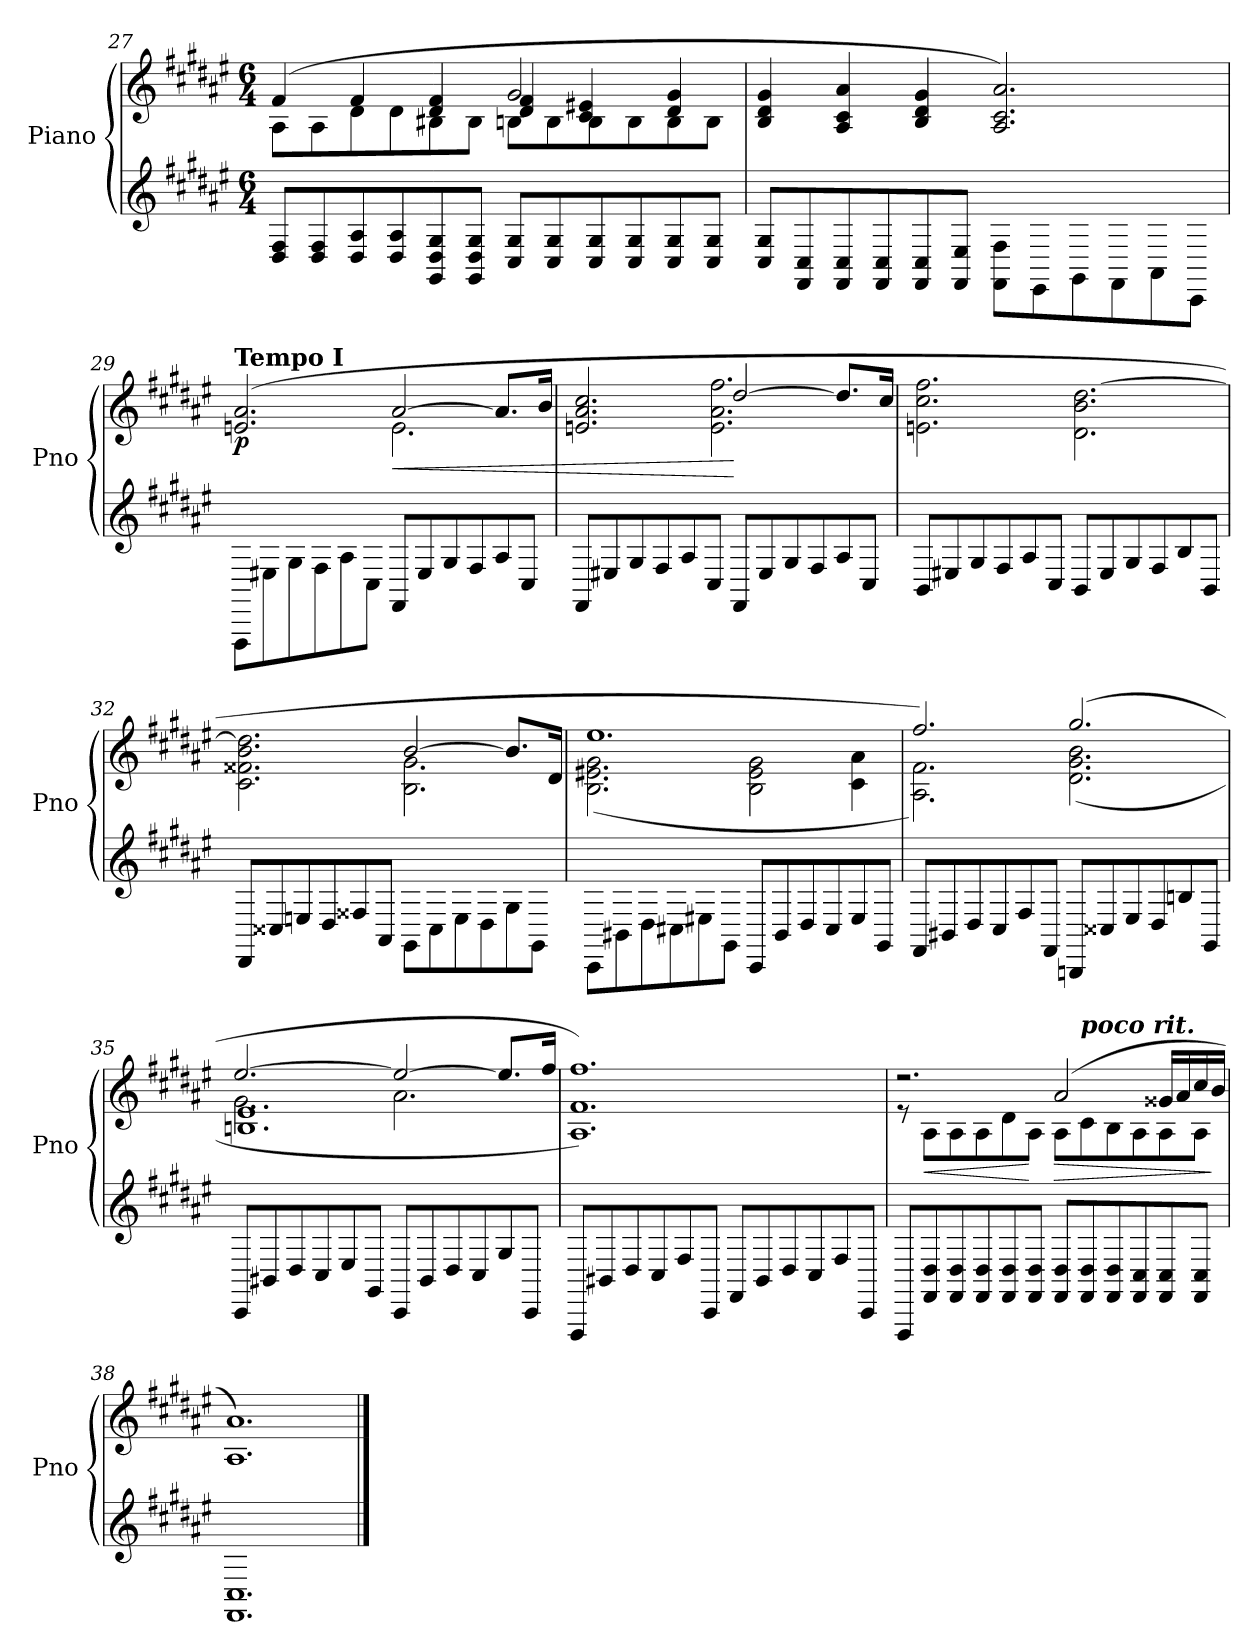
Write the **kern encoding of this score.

**kern	**kern	**dynam
*part1	*part1	*part1
*staff2	*staff1	*staff1/2
*I"Piano	*	*
*I'Pno	*	*
*clefG2	*clefG2	*
*k[f#c#g#d#a#e#]	*k[f#c#g#d#a#e#]	*
*M6/4	*M6/4	*
=27	=27	=27
*	*^	*
*	*	*^	*
8D#/ 8F#/L	(4f#/	8A#\L	2.ryy	.
8D#/ 8F#/	.	8A#\	.	.
8D#/ 8A#/	4f#/	8d#\	.	.
8D#/ 8A#/	.	8d#\	.	.
8GG#/ 8D#/ 8G#/	4d#/ 4f#/	8B#X\	.	.
8GG#/ 8D#/ 8G#/J	.	8B#\J	.	.
8C#/ 8G#/L	2g#/	8Bn\L	4d#/ 4f#/	.
8C#/ 8G#/	.	8B\	.	.
8C#/ 8G#/	.	8B\	4c#/ 4e#X/	.
8C#/ 8G#/	.	8B\	.	.
8C#/ 8G#/	4d#/ 4g#/	8B\	4ryy	.
8C#/ 8G#/J	.	8B\J	.	.
*	*v	*v	*v	*
!!LO:LB:g=z
=28	=28	=28
8C#/ 8G#/L	4B/ 4d#/ 4g#/	.
8FF#/ 8C#/	.	.
8FF#/ 8C#/	4A#/ 4c#/ 4a#/	.
8FF#/ 8C#/	.	.
8FF#/ 8C#/	4B/ 4d#/ 4g#/	.
8FF#/ 8E#/J	.	.
8FF#\ 8F#\L	2.A#/ 2.c#/ 2.a#/)	.
8EE#\	.	.
8GG#\	.	.
8FF#\	.	.
8AA#\	.	.
8CC#\J	.	.
=29	=29	=29
*	*^	*
!	!LO:TX:a:B:t=Tempo I	!	!
!	!	!	!LO:DY:b
8FFF#/L	(2.en/ 2.a#/	2.ryy	p
8E#X\	.	.	.
8G#\	.	.	.
8F#\	.	.	.
8A#\	.	.	.
8C#/J	.	.	.
!	!	!	!LO:HP:b
8FF#/L	[2a#/	2.e\	<
8E#/	.	.	.
8G#/	.	.	.
8F#/	.	.	.
8A#/	8.a#/L]	.	.
8C#/J	.	.	.
.	16b/Jk	.	.
!!LO:LB:g=z	!!
=30	=30	=30	=30
8FF#/L	2.en/ 2.a#/ 2.cc#/	2.ryy	.
8E#X/	.	.	.
8G#/	.	.	.
8F#/	.	.	.
8A#/	.	.	.
8C#/J	.	.	.
8FF#/L	[2dd#/	2.e\ 2.a#\ 2.ff#\	[
8E#/	.	.	.
8G#/	.	.	.
8F#/	.	.	.
8A#/	8.dd#/L]	.	.
8C#/J	.	.	.
.	16cc#/Jk	.	.
*	*v	*v	*
=31	=31	=31
8BB/L	2.en\ 2.cc#\ 2.ff#\	.
8E#X/	.	.
8G#/	.	.
8F#/	.	.
8A#/	.	.
8C#/J	.	.
8BB/L	2.d#\ 2.b\ [2.dd#\	.
8E#/	.	.
8G#/	.	.
8F#/	.	.
8B/	.	.
8BB/J	.	.
!!LO:LB:g=z
=32	=32	=32
*	*^	*
8DD#/L	2.c#\ 2.f##X\ 2.b\ 2.dd#\]	2.ryy	.
8C##X/	.	.	.
8En/	.	.	.
8D#/	.	.	.
8F##X\	.	.	.
8AA#/J	.	.	.
8GG#\L	[2b/	2.B\ 2.g#\	.
8C##\	.	.	.
8E\	.	.	.
8D#\	.	.	.
8G#\	8.b/L]	.	.
8GG#\J	.	.	.
.	16d#/Jk	.	.
=33	=33	=33	=33
8CC#\L	1.ee#	(>2.B\ 2.e#X\ 2.g#\	.
8BB#X\	.	.	.
8D#\	.	.	.
8C#X\	.	.	.
8E#X\	.	.	.
8GG#\J	.	.	.
8CC#/L	.	2B\ 2e#\ 2g#\	.
8BB#/	.	.	.
8D#/	.	.	.
8C#/	.	.	.
8E#/	.	4c#\ 4a#\	.
8GG#/J	.	.	.
!!LO:LB:g=z	!!
=34	=34	=34	=34
8FF#/L	2.ff#/)	2.A#\ 2.f#\)	.
8BB#X/	.	.	.
8D#/	.	.	.
8C#/	.	.	.
8F#/	.	.	.
8FF#/J	.	.	.
8BBBn/L	(2.gg#/	(>2.d#\ 2.g#\ 2.b\	.
8C##X/	.	.	.
8E#/	.	.	.
8D#/	.	.	.
8Bn/	.	.	.
8GG#/J	.	.	.
=35	=35	=35	=35
*	*	*^	*
8CC#/L	[2.ee#/	2.g#\	1.Bn 1.e#	.
8BB#X/	.	.	.	.
8D#/	.	.	.	.
8C#/	.	.	.	.
8E#/	.	.	.	.
8GG#/J	.	.	.	.
8CC#/L	2ee#/_	2.a#\	.	.
8BB#/	.	.	.	.
8D#/	.	.	.	.
8C#/	.	.	.	.
8G#/	8.ee#/L]	.	.	.
8CC#/J	.	.	.	.
.	16ff#/Jk	.	.	.
*	*v	*v	*v	*
!!LO:PB:g=z
=36	=36	=36
8FFF#/L	1.A# 1.f# 1.ff#))	.
8BB#X/	.	.
8D#/	.	.
8C#/	.	.
8F#/	.	.
8CC#/J	.	.
8FF#/L	.	.
8BB#/	.	.
8D#/	.	.
8C#/	.	.
8F#/	.	.
8CC#/J	.	.
=37	=37	=37
*	*^	*
8FFF#/L	2.r	8re	.
!	!	!	!LO:HP:b
8FF#/ 8D#/	.	8A#\L	<
8FF#/ 8D#/	.	8A#\	.
8FF#/ 8D#/	.	8A#\	.
8FF#/ 8D#/	.	8d#\	.
8FF#/ 8D#/J	.	8A#\J	[
!	!	!	!LO:HP:b
8FF#/ 8D#/L	(>2a#/	8A#\L	>
!	!	!LO:TX:a:Bi:t=poco rit.	!
8FF#/ 8D#/	.	8c#\	.
8FF#/ 8D#/	.	8B\	.
8FF#/ 8C#/	.	8A#\	.
8FF#/ 8C#/	16g##X/LL	8A#\	.
.	16a#/	.	.
8FF#/ 8C#/J	16cc#/	8A#\J	.
.	16b/JJ	.	]
*	*v	*v	*
=38	=38	=38
1.FF# 1.C#	1.A# 1.a#)	.
==	==	==
*-	*-	*-
